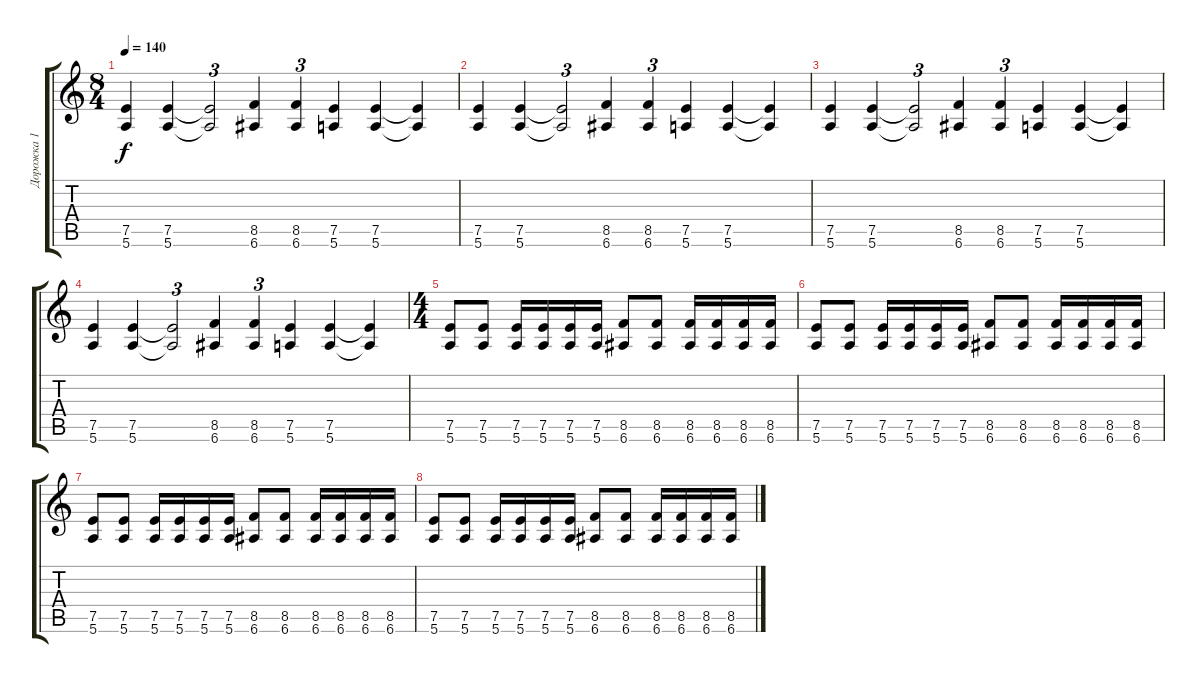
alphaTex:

\track ("Дорожка 1" "Дорожка 1") {instrument distortionguitar}
\staff {score tabs}
\tuning (E4 B3 G3 D3 A2 E2) {hide}
\ts (8 4)
\tempo 140
\clef g2
\ks c
(7.5 5.6).4{dy f} (7.5 5.6).4 (7.5{t} 5.6{t}).2{tu (3 2)} (8.5 6.6).4 (8.5 6.6).4{tu (3 2)} (7.5 5.6).4 (7.5 5.6).4 (7.5{t} 5.6{t}).4 |
(7.5 5.6).4 (7.5 5.6).4 (7.5{t} 5.6{t}).2{tu (3 2)} (8.5 6.6).4 (8.5 6.6).4{tu (3 2)} (7.5 5.6).4 (7.5 5.6).4 (7.5{t} 5.6{t}).4 |
(7.5 5.6).4 (7.5 5.6).4 (7.5{t} 5.6{t}).2{tu (3 2)} (8.5 6.6).4 (8.5 6.6).4{tu (3 2)} (7.5 5.6).4 (7.5 5.6).4 (7.5{t} 5.6{t}).4 |
(7.5 5.6).4 (7.5 5.6).4 (7.5{t} 5.6{t}).2{tu (3 2)} (8.5 6.6).4 (8.5 6.6).4{tu (3 2)} (7.5 5.6).4 (7.5 5.6).4 (7.5{t} 5.6{t}).4 |
\ts (4 4)
(7.5 5.6).8 (7.5 5.6).8 (7.5 5.6).16 (7.5 5.6).16 (7.5 5.6).16 (7.5 5.6).16 (8.5 6.6).8 (8.5 6.6).8 (8.5 6.6).16 (8.5 6.6).16 (8.5 6.6).16 (8.5 6.6).16 |
(7.5 5.6).8 (7.5 5.6).8 (7.5 5.6).16 (7.5 5.6).16 (7.5 5.6).16 (7.5 5.6).16 (8.5 6.6).8 (8.5 6.6).8 (8.5 6.6).16 (8.5 6.6).16 (8.5 6.6).16 (8.5 6.6).16 |
(7.5 5.6).8 (7.5 5.6).8 (7.5 5.6).16 (7.5 5.6).16 (7.5 5.6).16 (7.5 5.6).16 (8.5 6.6).8 (8.5 6.6).8 (8.5 6.6).16 (8.5 6.6).16 (8.5 6.6).16 (8.5 6.6).16 |
(7.5 5.6).8 (7.5 5.6).8 (7.5 5.6).16 (7.5 5.6).16 (7.5 5.6).16 (7.5 5.6).16 (8.5 6.6).8 (8.5 6.6).8 (8.5 6.6).16 (8.5 6.6).16 (8.5 6.6).16 (8.5 6.6).16
